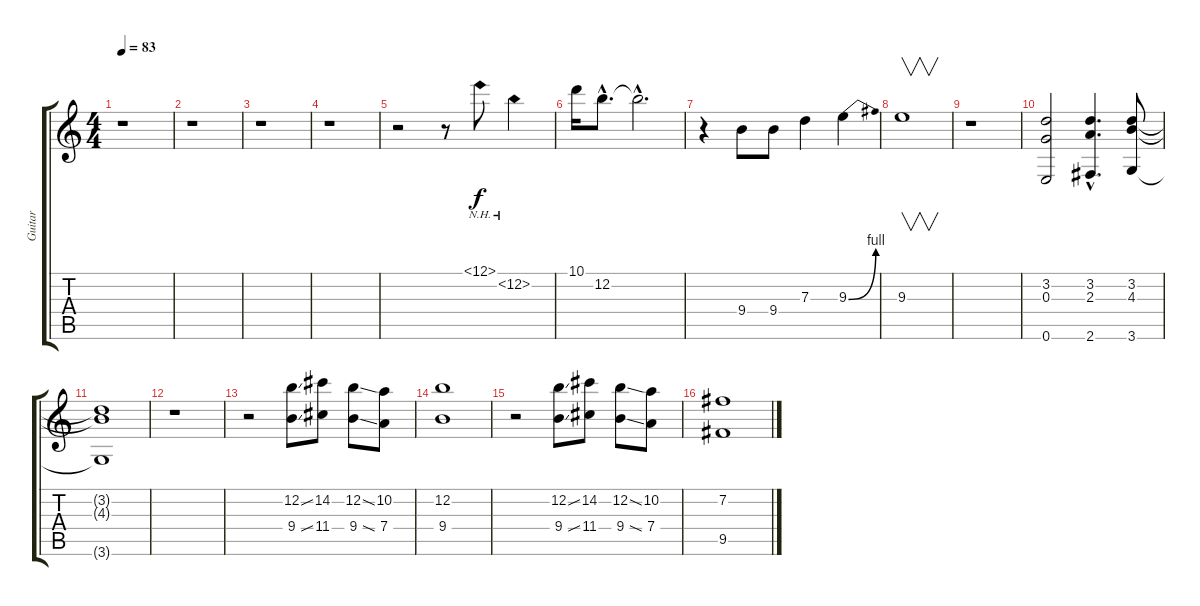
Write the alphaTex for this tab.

\track ("Guitar" "Guitar") {instrument electricguitarclean}
\staff {score tabs}
\tuning (E4 B3 G3 D3 A2 E2) {hide}
\ts (4 4)
\tempo 83
\clef g2
\ks c
r.1{dy f} |
r.1 |
r.1 |
r.1 |
r.2 r.8 12.1{nh}.8 12.2{nh}.4 |
10.1.16 12.2{hac}.8{d} 12.2{hac t}.2{d} |
r.4 9.4.8 9.4.8 7.3.4 9.3{be (bend 0 0 60 4)}.4 |
9.3.1{v} |
r.1 |
(3.2 0.3 0.6).2 (3.2{hac} 2.3{hac} 2.6{hac}).4{d} (3.2 4.3 3.6).8 |
(3.2{t} 4.3{t} 3.6{t}).1 |
r.1 |
r.2 (12.2{ss} 9.4{ss}).8 (14.2 11.4).8 (12.2{ss} 9.4{ss}).8 (10.2 7.4).8 |
(12.2 9.4).1 |
r.2 (12.2{ss} 9.4{ss}).8 (14.2 11.4).8 (12.2{ss} 9.4{ss}).8 (10.2 7.4).8 |
(7.2 9.5).1
